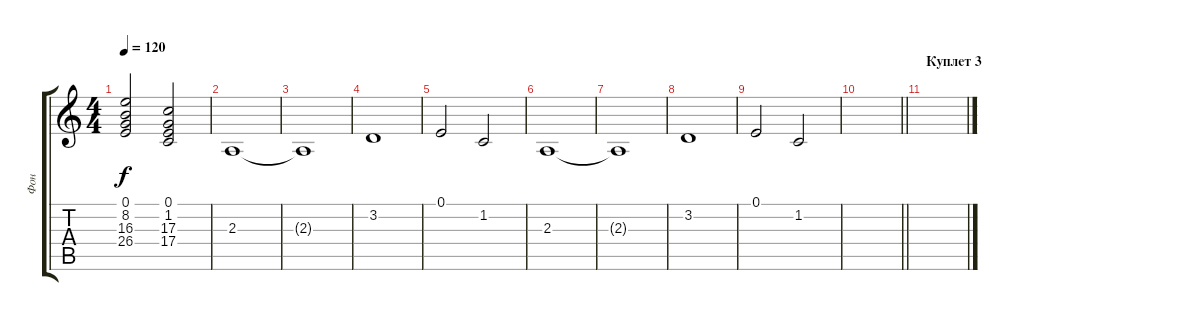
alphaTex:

\track ("Фон" "Фон") {instrument synthstrings1}
\staff {score tabs}
\tuning (E4 B3 G3 D3 A2 E2) {hide}
\ts (4 4)
\tempo 120
\clef g2
\ks c
(0.1 8.2 16.3 26.4).2{dy f} (0.1 1.2 17.3 17.4).2 |
2.3.1 |
2.3{t}.1 |
3.2.1 |
0.1.2 1.2.2 |
2.3.1 |
2.3{t}.1 |
3.2.1 |
0.1.2 1.2.2 |
\barLineRight lightlight
|
\section ("" "Куплет 3")
